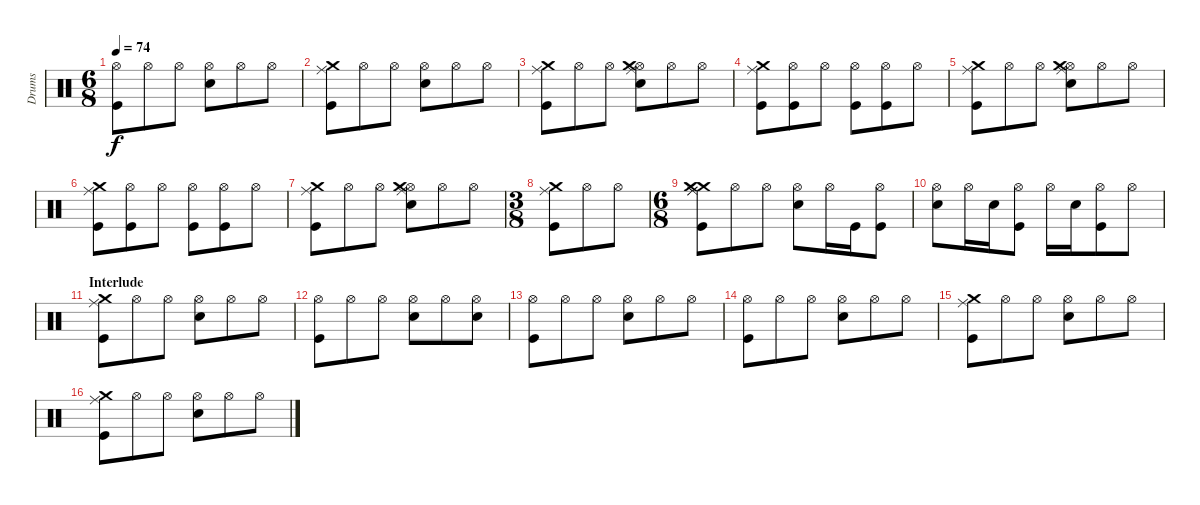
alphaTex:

\track ("Drums" "Drums") {instrument percussion}
\staff {score}
\articulation defaults
\ts (6 8)
\tempo 74
\clef neutral
\ks c
("Hi-Hat (open)" "Kick (hit)").8{dy f} "Hi-Hat (open)".8 "Hi-Hat (open)".8 ("Hi-Hat (open)" "Snare (hit) 2").8 "Hi-Hat (open)".8 "Hi-Hat (open)".8 |
("Crash medium (hit)" "Ride (middle)" "Kick (hit)").8 "Hi-Hat (open)".8 "Hi-Hat (open)".8 ("Hi-Hat (open)" "Snare (hit) 2").8 "Hi-Hat (open)".8 "Hi-Hat (open)".8 |
("Crash medium (hit)" "Ride (middle)" "Kick (hit)").8 "Hi-Hat (open)".8 "Hi-Hat (open)".8 ("Hi-Hat (open)" "Snare (hit) 2" "Ride (middle)" "Crash medium (hit)").8 "Hi-Hat (open)".8 "Hi-Hat (open)".8 |
("Crash medium (hit)" "Ride (middle)" "Kick (hit)").8 ("Hi-Hat (open)" "Kick (hit)").8 "Hi-Hat (open)".8 ("Hi-Hat (open)" "Kick (hit)").8 ("Hi-Hat (open)" "Kick (hit)").8 "Hi-Hat (open)".8 |
("Crash medium (hit)" "Ride (middle)" "Kick (hit)").8 "Hi-Hat (open)".8 "Hi-Hat (open)".8 ("Hi-Hat (open)" "Snare (hit) 2" "Ride (middle)" "Crash medium (hit)").8 "Hi-Hat (open)".8 "Hi-Hat (open)".8 |
("Crash medium (hit)" "Ride (middle)" "Kick (hit)").8 ("Hi-Hat (open)" "Kick (hit)").8 "Hi-Hat (open)".8 ("Hi-Hat (open)" "Kick (hit)").8 ("Hi-Hat (open)" "Kick (hit)").8 "Hi-Hat (open)".8 |
("Crash medium (hit)" "Ride (middle)" "Kick (hit)").8 "Hi-Hat (open)".8 "Hi-Hat (open)".8 ("Hi-Hat (open)" "Snare (hit) 2" "Ride (middle)" "Crash medium (hit)").8 "Hi-Hat (open)".8 "Hi-Hat (open)".8 |
\ts (3 8)
("Crash medium (hit)" "Ride (middle)" "Kick (hit)").8 "Hi-Hat (open)".8 "Hi-Hat (open)".8 |
\ts (6 8)
("Crash medium (hit)" "Ride (middle)" "Crash medium (hit)" "Ride (middle)" "Kick (hit)").8 "Hi-Hat (open)".8 "Hi-Hat (open)".8 ("Hi-Hat (open)" "Snare (hit) 2").8 "Hi-Hat (open)".16 "Kick (hit)".16 ("Hi-Hat (open)" "Kick (hit)").8 |
("Hi-Hat (open)" "Snare (hit) 2").8 "Hi-Hat (open)".16 "Snare (hit) 2".16 ("Hi-Hat (open)" "Kick (hit)").8 "Hi-Hat (open)".16 "Snare (hit) 2".16 ("Hi-Hat (open)" "Kick (hit)").8 "Hi-Hat (open)".8 |
\section ("" "Interlude")
("Crash medium (hit)" "Ride (middle)" "Kick (hit)").8 "Hi-Hat (open)".8 "Hi-Hat (open)".8 ("Hi-Hat (open)" "Snare (hit) 2").8 "Hi-Hat (open)".8 "Hi-Hat (open)".8 |
("Hi-Hat (open)" "Kick (hit)").8 "Hi-Hat (open)".8 "Hi-Hat (open)".8 ("Hi-Hat (open)" "Snare (hit) 2").8 "Hi-Hat (open)".8 ("Hi-Hat (open)" "Snare (hit) 2").8 |
("Hi-Hat (open)" "Kick (hit)").8 "Hi-Hat (open)".8 "Hi-Hat (open)".8 ("Hi-Hat (open)" "Snare (hit) 2").8 "Hi-Hat (open)".8 "Hi-Hat (open)".8 |
("Hi-Hat (open)" "Kick (hit)").8 "Hi-Hat (open)".8 "Hi-Hat (open)".8 ("Hi-Hat (open)" "Snare (hit) 2").8 "Hi-Hat (open)".8 "Hi-Hat (open)".8 |
("Crash medium (hit)" "Ride (middle)" "Kick (hit)").8 "Hi-Hat (open)".8 "Hi-Hat (open)".8 ("Hi-Hat (open)" "Snare (hit) 2").8 "Hi-Hat (open)".8 "Hi-Hat (open)".8 |
("Crash medium (hit)" "Ride (middle)" "Kick (hit)").8 "Hi-Hat (open)".8 "Hi-Hat (open)".8 ("Hi-Hat (open)" "Snare (hit) 2").8 "Hi-Hat (open)".8 "Hi-Hat (open)".8
